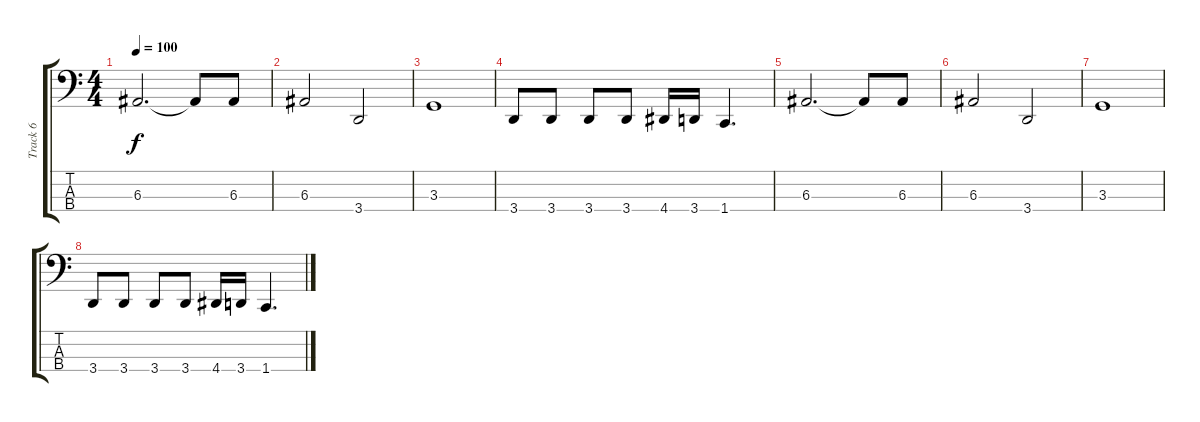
\track ("Track 6" "Track 6") {instrument electricbassfinger}
\staff {score tabs}
\tuning (D2 A1 E1 B0) {hide}
\ts (4 4)
\tempo 100
\clef f4
\ks c
6.3.2{d dy f} 6.3{t}.8 6.3.8 |
6.3.2 3.4.2 |
3.3.1 |
3.4.8 3.4.8 3.4.8 3.4.8 4.4.16 3.4.16 1.4.4{d} |
6.3.2{d} 6.3{t}.8 6.3.8 |
6.3.2 3.4.2 |
3.3.1 |
3.4.8 3.4.8 3.4.8 3.4.8 4.4.16 3.4.16 1.4.4{d}
